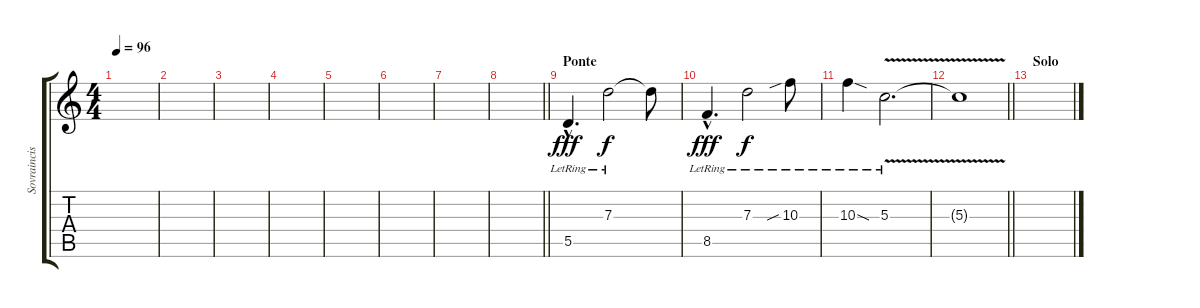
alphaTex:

\track ("Sovraincisione" "Sovraincis") {instrument overdrivenguitar}
\staff {score tabs}
\tuning (E4 B3 G3 D3 A2 E2) {hide}
\ts (4 4)
\tempo 96
\clef g2
\ks c
|
|
|
|
|
|
|
\barLineRight lightlight
|
\section ("" "Ponte")
5.5{hac lr}.4{d dy fff} 7.3{lr}.2{dy f} 7.3{t}.8 |
8.5{hac lr}.4{d dy fff} 7.3{lr}.2{dy f} 10.3{sib lr}.8 |
10.3{sod lr}.4 5.3{v lr}.2{d} |
\barLineRight lightlight
5.3{t}.1 |
\section ("" "Solo")
